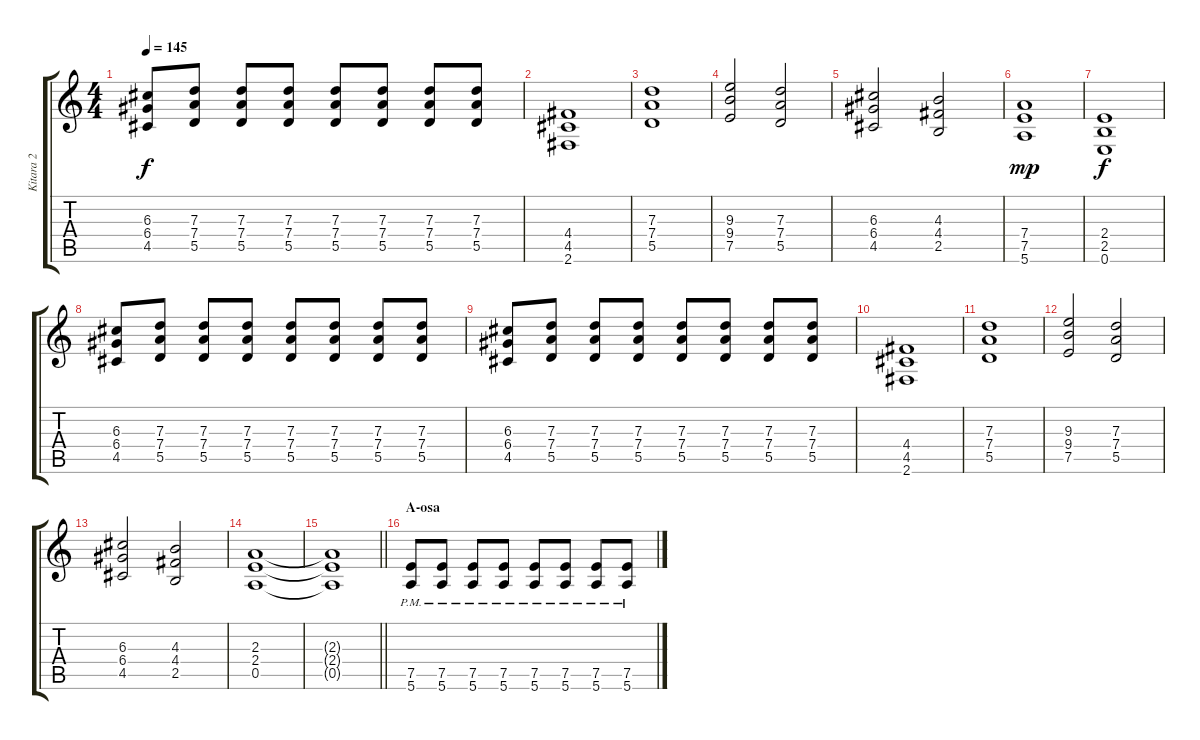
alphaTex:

\track ("Kitara 2" "Kitara 2") {instrument overdrivenguitar}
\staff {score tabs}
\tuning (E4 B3 G3 D3 A2 E2) {hide}
\ts (4 4)
\tempo 145
\clef g2
\ks c
(6.3 6.4 4.5).8{dy f} (7.3 7.4 5.5).8 (7.3 7.4 5.5).8 (7.3 7.4 5.5).8 (7.3 7.4 5.5).8 (7.3 7.4 5.5).8 (7.3 7.4 5.5).8 (7.3 7.4 5.5).8 |
(4.4 4.5 2.6).1 |
(7.3 7.4 5.5).1 |
(9.3 9.4 7.5).2 (7.3 7.4 5.5).2 |
(6.3 6.4 4.5).2 (4.3 4.4 2.5).2 |
(7.4 7.5 5.6).1{dy mp} |
(2.4 2.5 0.6).1{dy f} |
(6.3 6.4 4.5).8 (7.3 7.4 5.5).8 (7.3 7.4 5.5).8 (7.3 7.4 5.5).8 (7.3 7.4 5.5).8 (7.3 7.4 5.5).8 (7.3 7.4 5.5).8 (7.3 7.4 5.5).8 |
(6.3 6.4 4.5).8 (7.3 7.4 5.5).8 (7.3 7.4 5.5).8 (7.3 7.4 5.5).8 (7.3 7.4 5.5).8 (7.3 7.4 5.5).8 (7.3 7.4 5.5).8 (7.3 7.4 5.5).8 |
(4.4 4.5 2.6).1 |
(7.3 7.4 5.5).1 |
(9.3 9.4 7.5).2 (7.3 7.4 5.5).2 |
(6.3 6.4 4.5).2 (4.3 4.4 2.5).2 |
(2.3 2.4 0.5).1 |
\barLineRight lightlight
(2.3{t} 2.4{t} 0.5{t}).1 |
\section ("" "A-osa")
(7.5{pm} 5.6{pm}).8 (7.5{pm} 5.6{pm}).8 (7.5{pm} 5.6{pm}).8 (7.5{pm} 5.6{pm}).8 (7.5{pm} 5.6{pm}).8 (7.5{pm} 5.6{pm}).8 (7.5{pm} 5.6{pm}).8 (7.5{pm} 5.6{pm}).8
